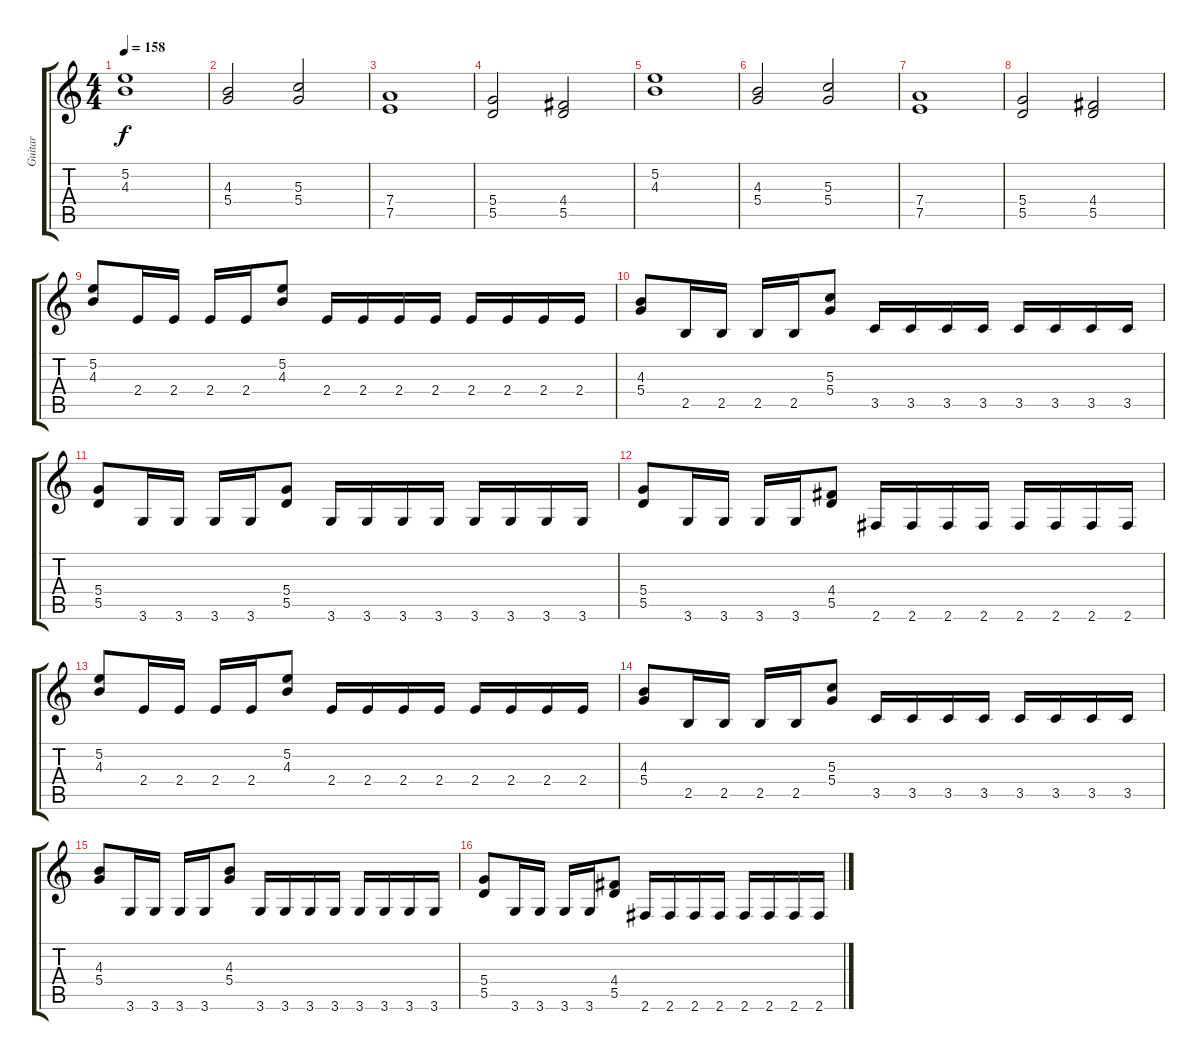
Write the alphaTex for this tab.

\track ("Guitar" "Guitar") {instrument distortionguitar}
\staff {score tabs}
\tuning (E4 B3 G3 D3 A2 E2) {hide}
\ts (4 4)
\tempo 158
\clef g2
\ks c
(5.2 4.3).1{dy f} |
(4.3 5.4).2 (5.3 5.4).2 |
(7.4 7.5).1 |
(5.4 5.5).2 (4.4 5.5).2 |
(5.2 4.3).1 |
(4.3 5.4).2 (5.3 5.4).2 |
(7.4 7.5).1 |
(5.4 5.5).2 (4.4 5.5).2 |
(5.2 4.3).8 2.4.16 2.4.16 2.4.16 2.4.16 (5.2 4.3).8 2.4.16 2.4.16 2.4.16 2.4.16 2.4.16 2.4.16 2.4.16 2.4.16 |
(4.3 5.4).8 2.5.16 2.5.16 2.5.16 2.5.16 (5.3 5.4).8 3.5.16 3.5.16 3.5.16 3.5.16 3.5.16 3.5.16 3.5.16 3.5.16 |
(5.4 5.5).8 3.6.16 3.6.16 3.6.16 3.6.16 (5.4 5.5).8 3.6.16 3.6.16 3.6.16 3.6.16 3.6.16 3.6.16 3.6.16 3.6.16 |
(5.4 5.5).8 3.6.16 3.6.16 3.6.16 3.6.16 (4.4 5.5).8 2.6.16 2.6.16 2.6.16 2.6.16 2.6.16 2.6.16 2.6.16 2.6.16 |
(5.2 4.3).8 2.4.16 2.4.16 2.4.16 2.4.16 (5.2 4.3).8 2.4.16 2.4.16 2.4.16 2.4.16 2.4.16 2.4.16 2.4.16 2.4.16 |
(4.3 5.4).8 2.5.16 2.5.16 2.5.16 2.5.16 (5.3 5.4).8 3.5.16 3.5.16 3.5.16 3.5.16 3.5.16 3.5.16 3.5.16 3.5.16 |
(4.3 5.4).8 3.6.16 3.6.16 3.6.16 3.6.16 (4.3 5.4).8 3.6.16 3.6.16 3.6.16 3.6.16 3.6.16 3.6.16 3.6.16 3.6.16 |
(5.4 5.5).8 3.6.16 3.6.16 3.6.16 3.6.16 (4.4 5.5).8 2.6.16 2.6.16 2.6.16 2.6.16 2.6.16 2.6.16 2.6.16 2.6.16
